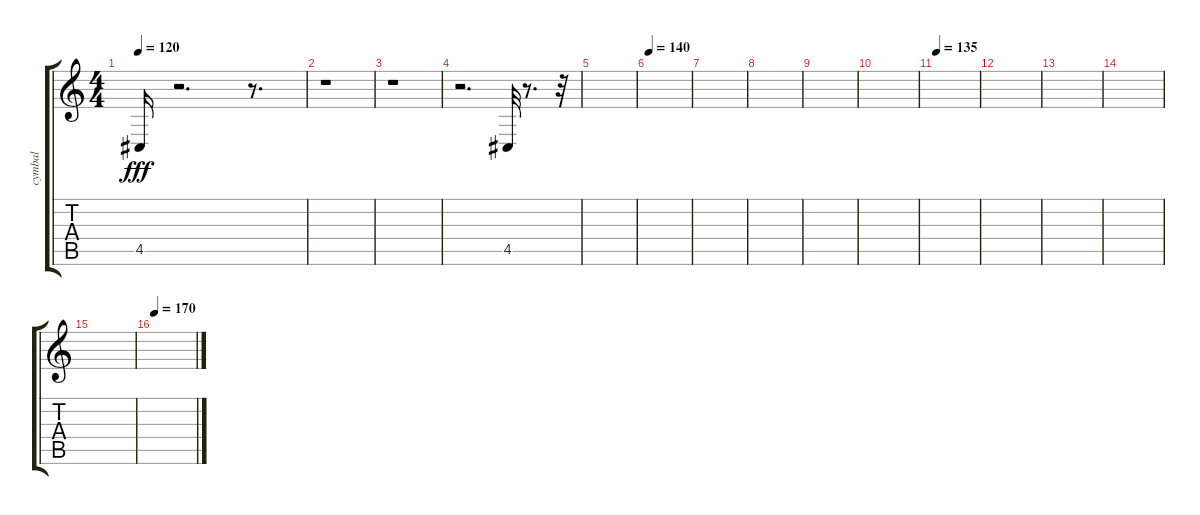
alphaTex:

\track ("cymbal" "cymbal") {instrument reversecymbal}
\staff {score tabs}
\tuning (E4 B3 G3 D3 A2 E2) {hide}
\ts (4 4)
\tempo 120
\tempo 155
\tempo 120
\clef g2
\ks c
4.5.16{dy fff instrument reversecymbal} r.2{d} r.8{d} |
r.1 |
r.1 |
r.2{d} 4.5.32 r.8{d} r.32 |
|
\tempo 140
|
|
|
|
|
\tempo 135
|
|
|
|
|
\tempo 170
